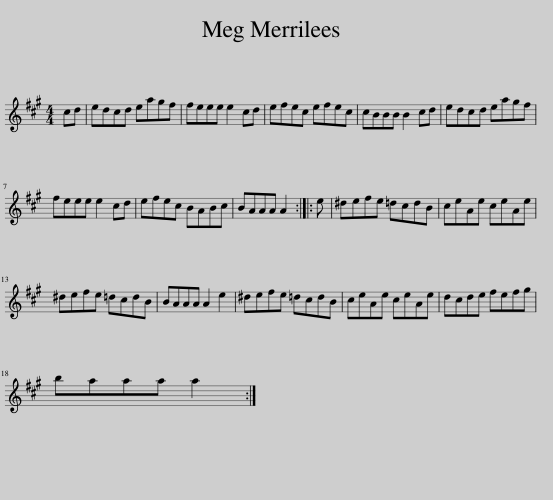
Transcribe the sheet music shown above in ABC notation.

X:1
L:1/8
M:4/4
I:linebreak $
K:A
V:1 treble
V:1
 cd | edcd eagf | feee e2 cd | efec efec | cBBB B2 cd | %5
 edcd eagf |$ feee e2 cd | efec BABc | BAAA A2 :: e | %10
 ^defe =dcdB | ceAe ceAe |$ ^defe =dcdB | BAAA A2 e2 | ^defe =dcdB | %15
 ceAe ceAe | dcde fefg |$ baaa a2 :| %18
